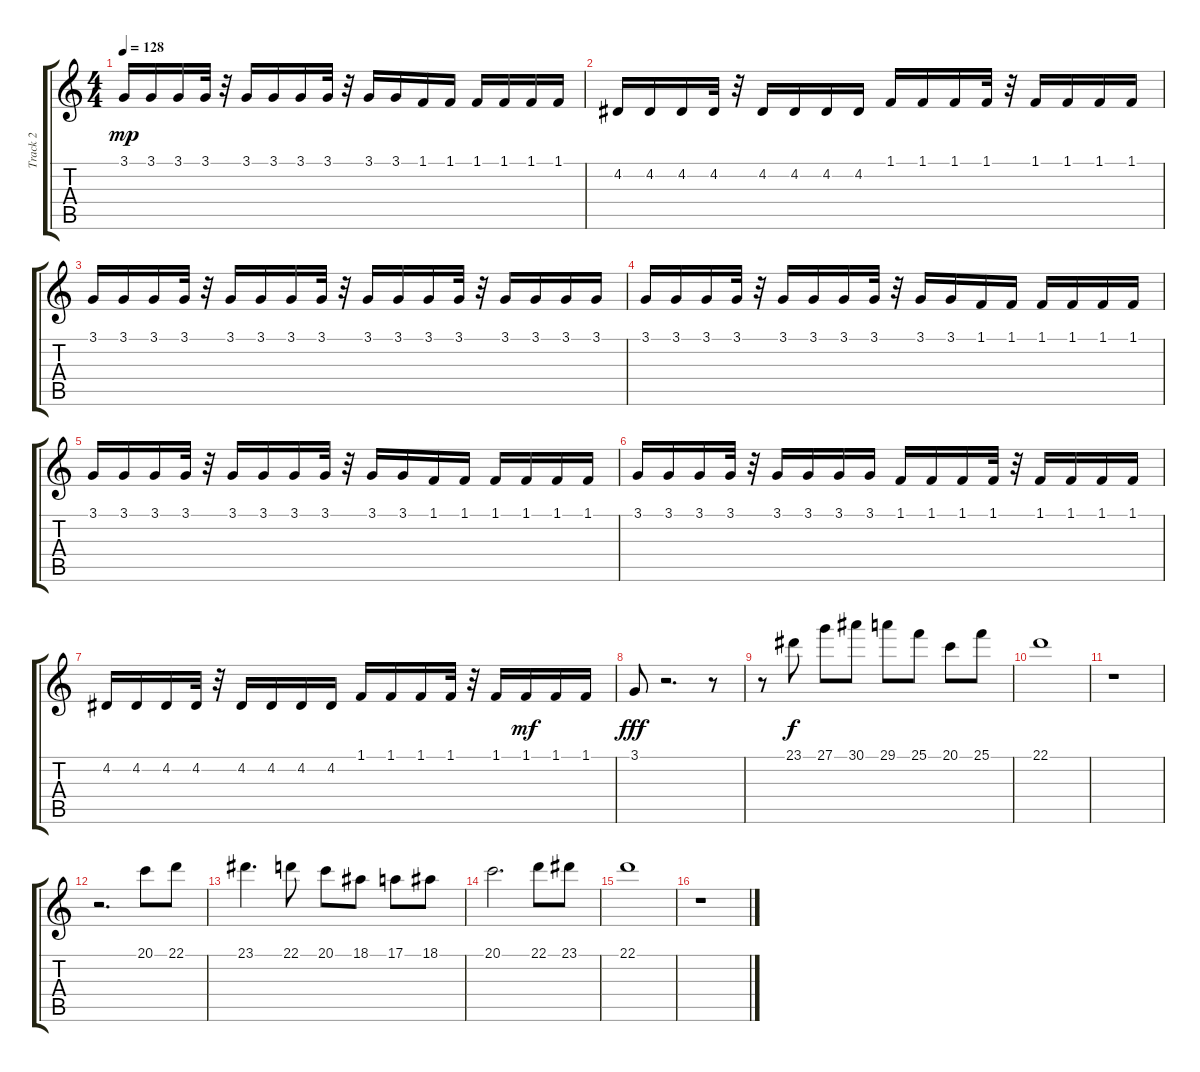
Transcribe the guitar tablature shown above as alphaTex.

\track ("Track 2" "Track 2") {instrument marimba}
\staff {score tabs}
\tuning (E4 B3 G3 D3 A2 E2) {hide}
\ts (4 4)
\tempo 128
\clef g2
\ks c
3.1.16{dy mp} 3.1.16 3.1.16 3.1.32 r.32 3.1.16 3.1.16 3.1.16 3.1.32 r.32 3.1.16 3.1.16 1.1.16 1.1.16 1.1.16 1.1.16 1.1.16 1.1.16 |
4.2.16 4.2.16 4.2.16 4.2.32 r.32 4.2.16 4.2.16 4.2.16 4.2.16 1.1.16 1.1.16 1.1.16 1.1.32 r.32 1.1.16 1.1.16 1.1.16 1.1.16 |
3.1.16 3.1.16 3.1.16 3.1.32 r.32 3.1.16 3.1.16 3.1.16 3.1.32 r.32 3.1.16 3.1.16 3.1.16 3.1.32 r.32 3.1.16 3.1.16 3.1.16 3.1.16 |
3.1.16 3.1.16 3.1.16 3.1.32 r.32 3.1.16 3.1.16 3.1.16 3.1.32 r.32 3.1.16 3.1.16 1.1.16 1.1.16 1.1.16 1.1.16 1.1.16 1.1.16 |
3.1.16 3.1.16 3.1.16 3.1.32 r.32 3.1.16 3.1.16 3.1.16 3.1.32 r.32 3.1.16 3.1.16 1.1.16 1.1.16 1.1.16 1.1.16 1.1.16 1.1.16 |
3.1.16 3.1.16 3.1.16 3.1.32 r.32 3.1.16 3.1.16 3.1.16 3.1.16 1.1.16 1.1.16 1.1.16 1.1.32 r.32 1.1.16 1.1.16 1.1.16 1.1.16 |
4.2.16 4.2.16 4.2.16 4.2.32 r.32 4.2.16 4.2.16 4.2.16 4.2.16 1.1.16 1.1.16 1.1.16 1.1.32 r.32 1.1.16 1.1.16{dy mf} 1.1.16 1.1.16 |
3.1.8{dy fff} r.2{d} r.8 |
r.8 23.1.8{dy f instrument glockenspiel} 27.1.8 30.1.8 29.1.8 25.1.8 20.1.8 25.1.8 |
22.1.1 |
r.1 |
r.2{d} 20.1.8 22.1.8 |
23.1.4{d} 22.1.8 20.1.8 18.1.8 17.1.8 18.1.8 |
20.1.2{d} 22.1.8 23.1.8 |
22.1.1 |
r.1
